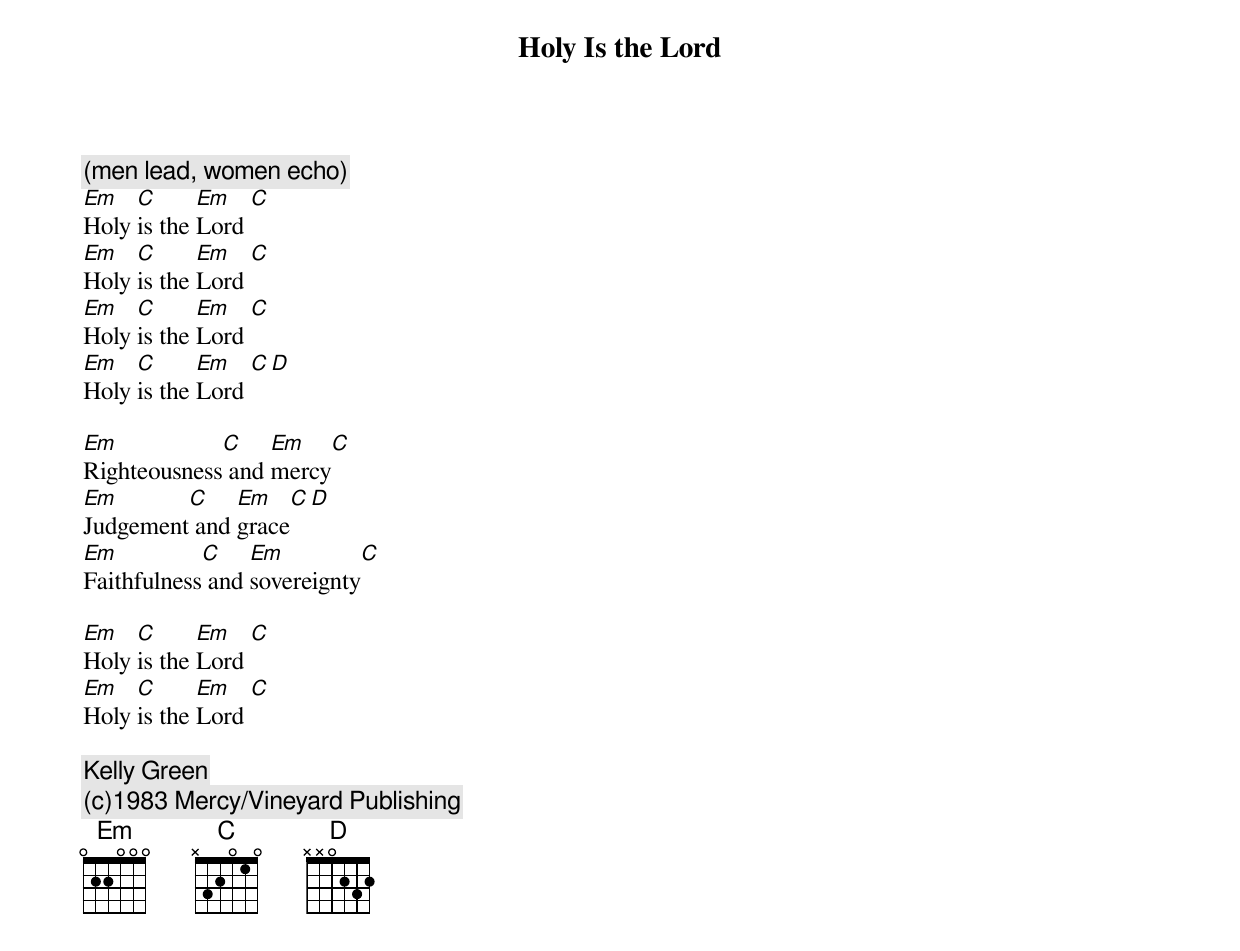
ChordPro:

{t:Holy Is the Lord}
{c:(men lead, women echo)}
[Em]Holy [C]is the [Em]Lord [C]
[Em]Holy [C]is the [Em]Lord [C]
[Em]Holy [C]is the [Em]Lord [C]
[Em]Holy [C]is the [Em]Lord [C][D]

[Em]Righteousness[C] and [Em]mercy[C]
[Em]Judgement[C] and [Em]grace[C][D]
[Em]Faithfulness[C] and [Em]sovereignty[C]

[Em]Holy [C]is the [Em]Lord [C]
[Em]Holy [C]is the [Em]Lord [C]

{c:Kelly Green}
{c:(c)1983 Mercy/Vineyard Publishing}
